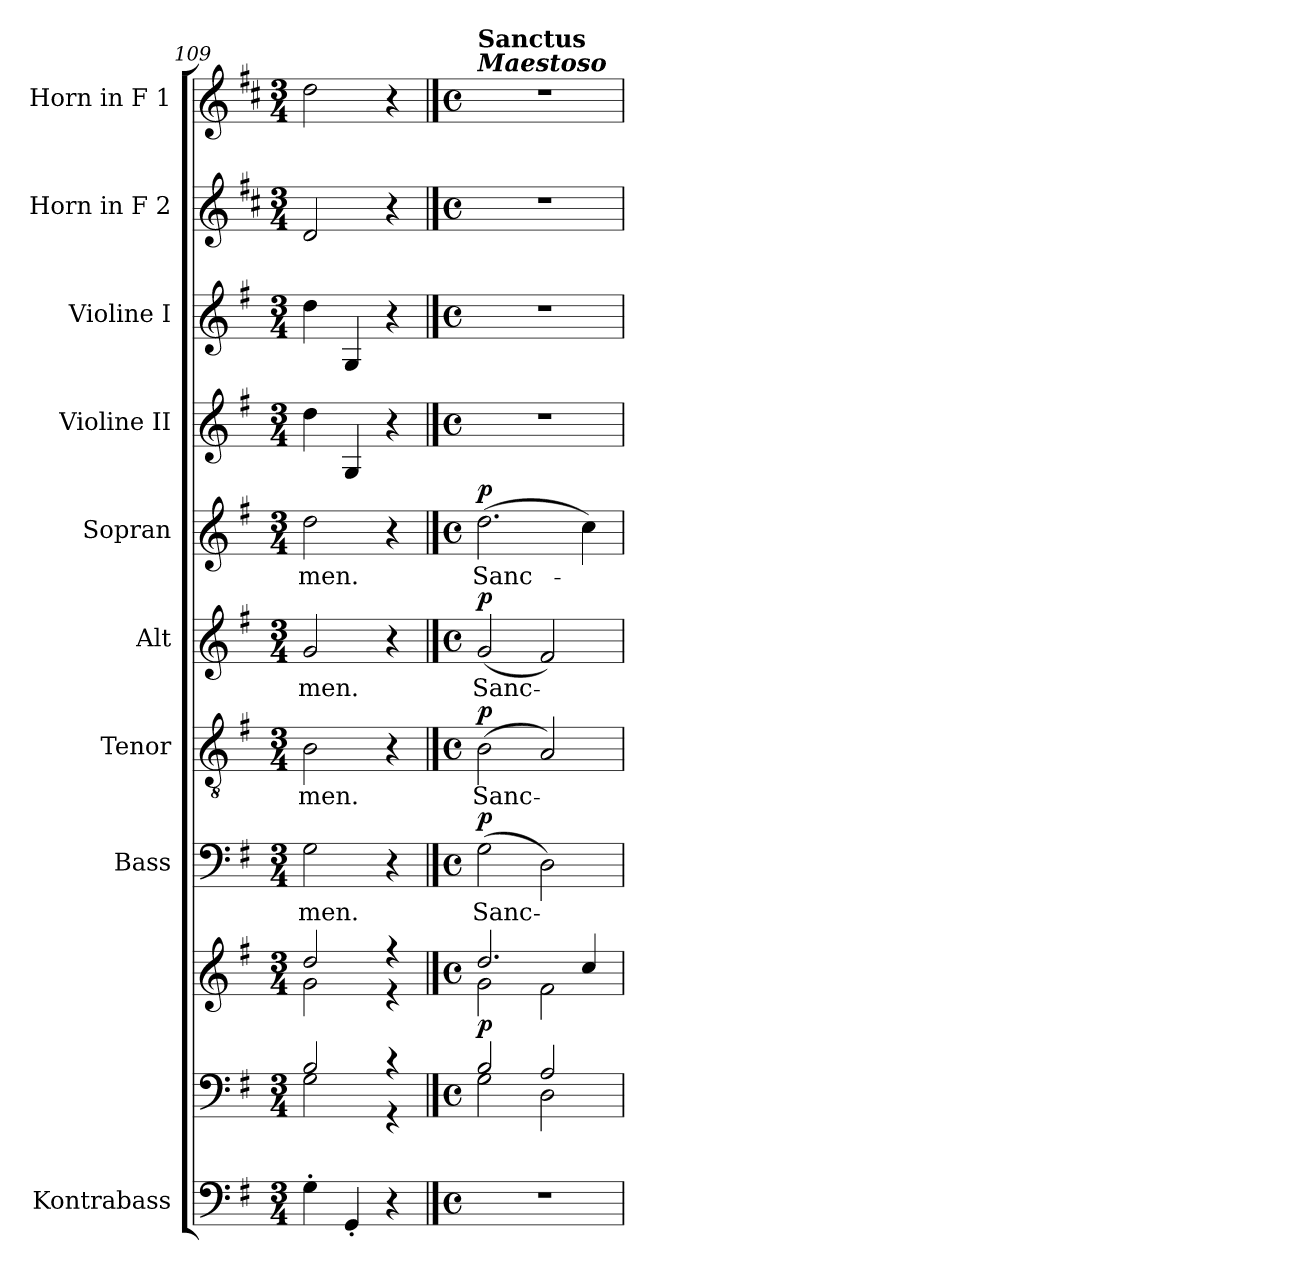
**kern	**kern	**kern	**dynam	**kern	**text	**dynam	**kern	**text	**dynam	**kern	**text	**dynam	**kern	**text	**dynam	**kern	**kern	**kern	**kern
*part10	*part9	*part9	*part9	*part8	*part8	*part8	*part7	*part7	*part7	*part6	*part6	*part6	*part5	*part5	*part5	*part4	*part3	*part2	*part1
*staff11	*staff10	*staff9	*staff9/10	*staff8	*staff8	*staff8	*staff7	*staff7	*staff7	*staff6	*staff6	*staff6	*staff5	*staff5	*staff5	*staff4	*staff3	*staff2	*staff1
*I"Kontrabass	*	*	*	*I"Bass	*	*	*I"Tenor	*	*	*I"Alt	*	*	*I"Sopran	*	*	*I"Violine II	*I"Violine I	*I"Horn in F 2	*I"Horn in F 1
*I'Kb.	*	*	*	*I'B.	*	*	*I'T.	*	*	*I'A.	*	*	*I'S.	*	*	*I'Vl. II	*I'Vl. I	*I'Hrn. 2	*I'Hrn. 1
*clefF4	*clefF4	*clefG2	*	*clefF4	*	*	*clefGv2	*	*	*clefG2	*	*	*clefG2	*	*	*clefG2	*clefG2	*clefG2	*clefG2
*ITrd7c12	*	*	*	*	*	*	*	*	*	*	*	*	*	*	*	*	*	*ITrd4c7	*ITrd4c7
*k[f#]	*k[f#]	*k[f#]	*	*k[f#]	*	*	*k[f#]	*	*	*k[f#]	*	*	*k[f#]	*	*	*k[f#]	*k[f#]	*k[f#]	*k[f#]
*G:	*G:	*G:	*	*G:	*	*	*G:	*	*	*G:	*	*	*G:	*	*	*G:	*G:	*G:	*G:
*M3/4	*M3/4	*M3/4	*	*M3/4	*	*	*M3/4	*	*	*M3/4	*	*	*M3/4	*	*	*M3/4	*M3/4	*M3/4	*M3/4
=109	=109	=109	=109	=109	=109	=109	=109	=109	=109	=109	=109	=109	=109	=109	=109	=109	=109	=109	=109
*	*^	*^	*	*	*	*	*	*	*	*	*	*	*	*	*	*	*	*	*
!	!	!	!	!	!	!	!LO:LY:b	!	!	!LO:LY:b	!	!	!LO:LY:b	!	!	!LO:LY:b	!	!	!	!	!
4GG'>\	2B/	2G\	2dd/	2g\	.	2G\	-men.	.	2B\	-men.	.	2g/	-men.	.	2dd\	-men.	.	4dd\	4dd\	2G/	2g\
4GGG'</	.	.	.	.	.	.	.	.	.	.	.	.	.	.	.	.	.	4G/	4G/	.	.
4r	4r	4r	4r	4r	.	4r	.	.	4r	.	.	4r	.	.	4r	.	.	4r	4r	4r	4r
!!LO:PB:g=z
==110	==110	==110	==110	==110	==110	==110	==110	==110	==110	==110	==110	==110	==110	==110	==110	==110	==110	==110	==110	==110	==110
*M4/4	*M4/4	*	*M4/4	*	*	*M4/4	*	*	*M4/4	*	*	*M4/4	*	*	*M4/4	*	*	*M4/4	*M4/4	*M4/4	*M4/4
*met(c)	*met(c)	*	*met(c)	*	*	*met(c)	*	*	*met(c)	*	*	*met(c)	*	*	*met(c)	*	*	*met(c)	*met(c)	*met(c)	*met(c)
!	!	!	!	!	!	!	!	!	!	!	!	!	!	!	!	!	!	!	!	!	!LO:TX:a:Bi:t=Maestoso
!	!	!	!	!	!	!	!	!	!	!	!	!	!	!	!	!	!	!	!	!	!LO:TX:a:B:t=Sanctus
!	!	!	!	!	!LO:DY:b	!	!LO:LY:b	!LO:DY:a	!	!LO:LY:b	!LO:DY:a	!	!LO:LY:b	!LO:DY:a	!	!LO:LY:b	!LO:DY:a	!	!	!	!
1r	2B/	2G\	2.dd/	2g\	p	(>2G\	Sanc-	p	(>2B\	Sanc-	p	(<2g/	Sanc-	p	(>2.dd\	Sanc-	p	1r	1r	1r	1r
.	2A/	2D\	.	2f#\	.	2D\)	.	.	2A/)	.	.	2f#/)	.	.	.	.	.	.	.	.	.
.	.	.	4cc/	.	.	.	.	.	.	.	.	.	.	.	4cc\)	.	.	.	.	.	.
*	*v	*v	*	*	*	*	*	*	*	*	*	*	*	*	*	*	*	*	*	*	*
*	*	*v	*v	*	*	*	*	*	*	*	*	*	*	*	*	*	*	*	*	*
=	=	=	=	=	=	=	=	=	=	=	=	=	=	=	=	=	=	=	=
*-	*-	*-	*-	*-	*-	*-	*-	*-	*-	*-	*-	*-	*-	*-	*-	*-	*-	*-	*-
